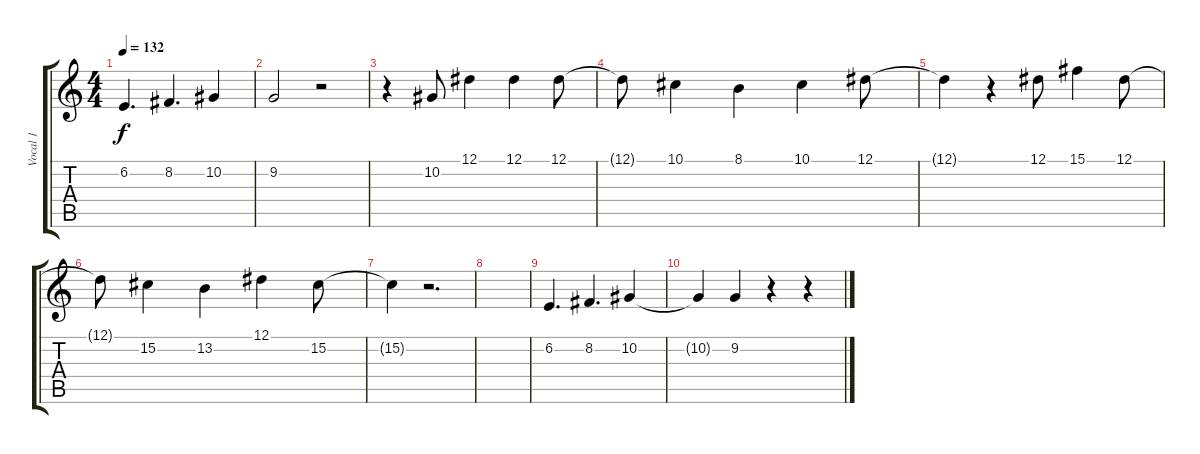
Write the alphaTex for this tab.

\track ("Vocal 1" "Vocal 1") {instrument viola}
\staff {score tabs}
\tuning (Eb4 Bb3 Gb3 Db3 Ab2 Eb2) {hide}
\ts (4 4)
\tempo 132
\clef g2
\ks c
6.2.4{d dy f} 8.2.4{d} 10.2.4 |
9.2.2 r.2 |
r.4 10.2.8 12.1.4 12.1.4 12.1.8 |
12.1{t}.8 10.1.4 8.1.4 10.1.4 12.1.8 |
12.1{t}.4 r.4 12.1.8 15.1.4 12.1.8 |
12.1{t}.8 15.2.4 13.2.4 12.1.4 15.2.8 |
15.2{t}.4 r.2{d} |
|
6.2.4{d} 8.2.4{d} 10.2.4 |
10.2{t}.4 9.2.4 r.4 r.4
